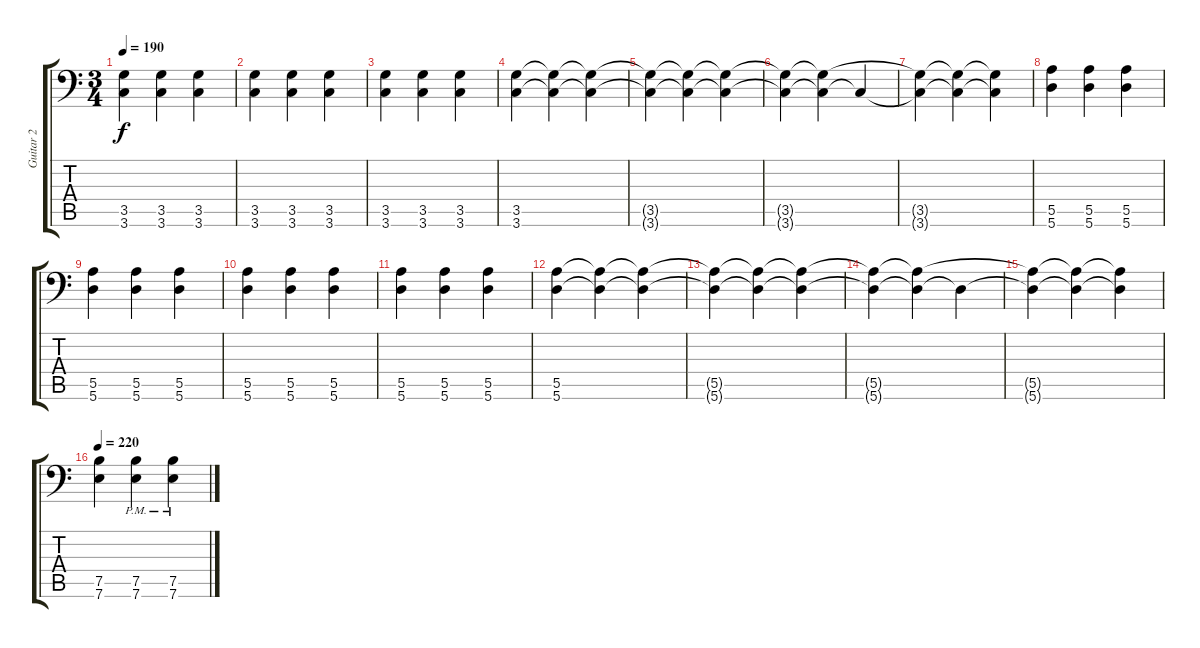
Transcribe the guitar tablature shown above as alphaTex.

\track ("Guitar 2" "Guitar 2") {instrument distortionguitar}
\staff {score tabs}
\tuning (B3 Gb3 D3 A2 E2 A1) {hide}
\ts (3 4)
\tempo 190
\clef f4
\ks c
(3.5 3.6).4{dy f} (3.5 3.6).4 (3.5 3.6).4 |
(3.5 3.6).4 (3.5 3.6).4 (3.5 3.6).4 |
(3.5 3.6).4 (3.5 3.6).4 (3.5 3.6).4 |
(3.5 3.6).4{volume 11 instrument distortionguitar} (3.5{t} 3.6{t}).4 (3.5{t} 3.6{t}).4 |
(3.5{t} 3.6{t}).4 (3.5{t} 3.6{t}).4 (3.5{t} 3.6{t}).4 |
(3.5{t} 3.6{t}).4 (3.5{t} 3.6{t}).4 3.6{t}.4 |
(3.5{t} 3.6{t}).4 (3.5{t} 3.6{t}).4 (3.5{t} 3.6{t}).4 |
(5.5 5.6).4 (5.5 5.6).4 (5.5 5.6).4 |
(5.5 5.6).4 (5.5 5.6).4 (5.5 5.6).4 |
(5.5 5.6).4 (5.5 5.6).4 (5.5 5.6).4 |
(5.5 5.6).4 (5.5 5.6).4 (5.5 5.6).4 |
(5.5 5.6).4{volume 11 instrument distortionguitar} (5.5{t} 5.6{t}).4 (5.5{t} 5.6{t}).4 |
(5.5{t} 5.6{t}).4 (5.5{t} 5.6{t}).4 (5.5{t} 5.6{t}).4 |
(5.5{t} 5.6{t}).4 (5.5{t} 5.6{t}).4 5.6{t}.4 |
(5.5{t} 5.6{t}).4 (5.5{t} 5.6{t}).4 (5.5{t} 5.6{t}).4 |
\tempo 220
(7.5 7.6).4{volume 13 instrument distortionguitar} (7.5{pm} 7.6{pm}).4 (7.5{pm} 7.6{pm}).4
